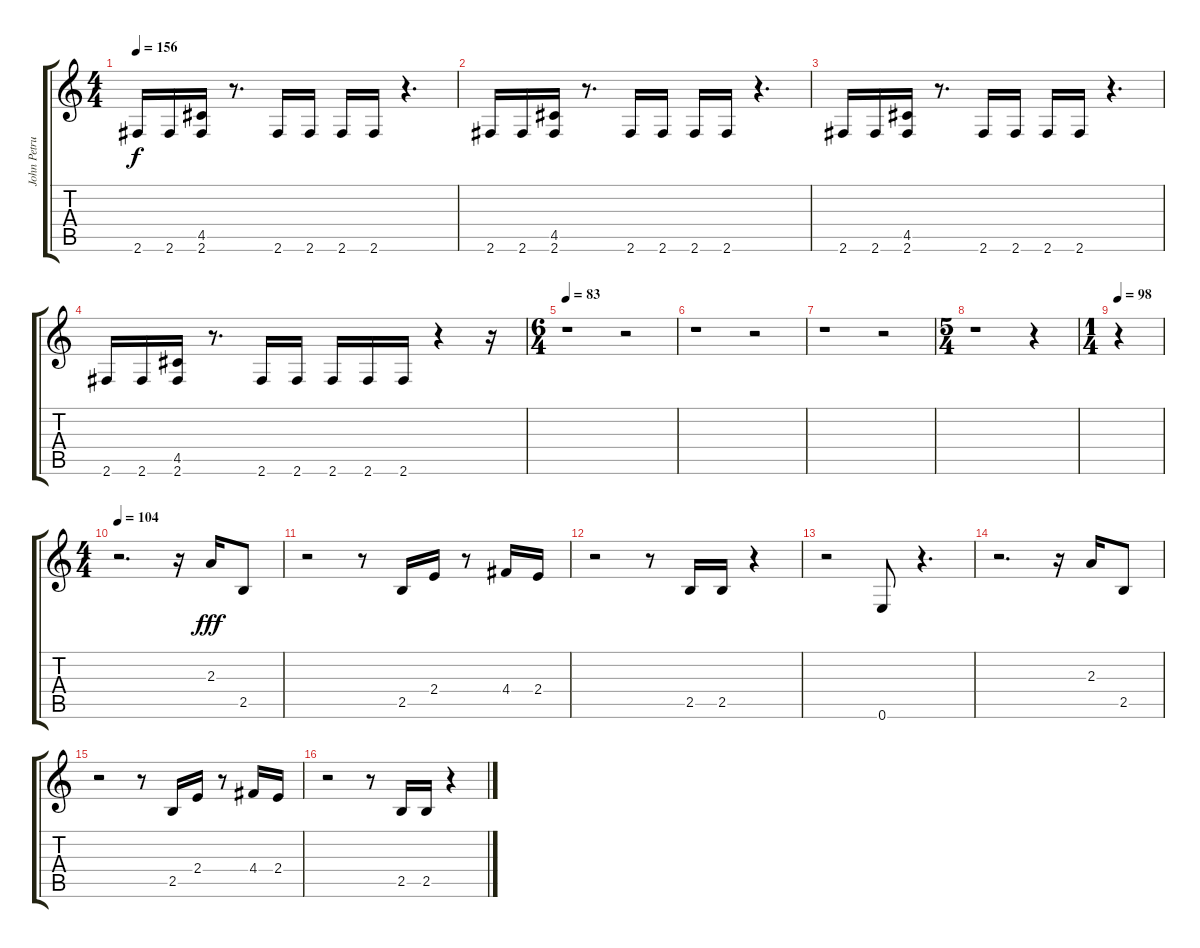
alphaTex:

\track ("John Petrucci (muted)" "John Petru") {instrument electricguitarmuted}
\staff {score tabs}
\tuning (E4 B3 G3 D3 A2 E2) {hide}
\ts (4 4)
\tempo 156
\clef g2
\ks c
2.6.16{dy f} 2.6.16 (4.5 2.6).16 r.8{d} 2.6.16 2.6.16 2.6.16 2.6.16 r.4{d} |
2.6.16 2.6.16 (4.5 2.6).16 r.8{d} 2.6.16 2.6.16 2.6.16 2.6.16 r.4{d} |
2.6.16 2.6.16 (4.5 2.6).16 r.8{d} 2.6.16 2.6.16 2.6.16 2.6.16 r.4{d} |
2.6.16 2.6.16 (4.5 2.6).16 r.8{d} 2.6.16 2.6.16 2.6.16 2.6.16 2.6.16 r.4 r.16 |
\ts (6 4)
\tempo 83
r.1 r.2 |
r.1 r.2 |
r.1 r.2 |
\ts (5 4)
r.1 r.4 |
\ts (1 4)
\tempo 98
r.4 |
\ts (4 4)
\tempo 104
r.2{d} r.16 2.3.16{dy fff} 2.5.8 |
r.2 r.8 2.5.16 2.4.16 r.8 4.4.16 2.4.16 |
r.2 r.8 2.5.16 2.5.16 r.4 |
r.2 0.6.8 r.4{d} |
r.2{d} r.16 2.3.16 2.5.8 |
r.2 r.8 2.5.16 2.4.16 r.8 4.4.16 2.4.16 |
r.2 r.8 2.5.16 2.5.16 r.4
